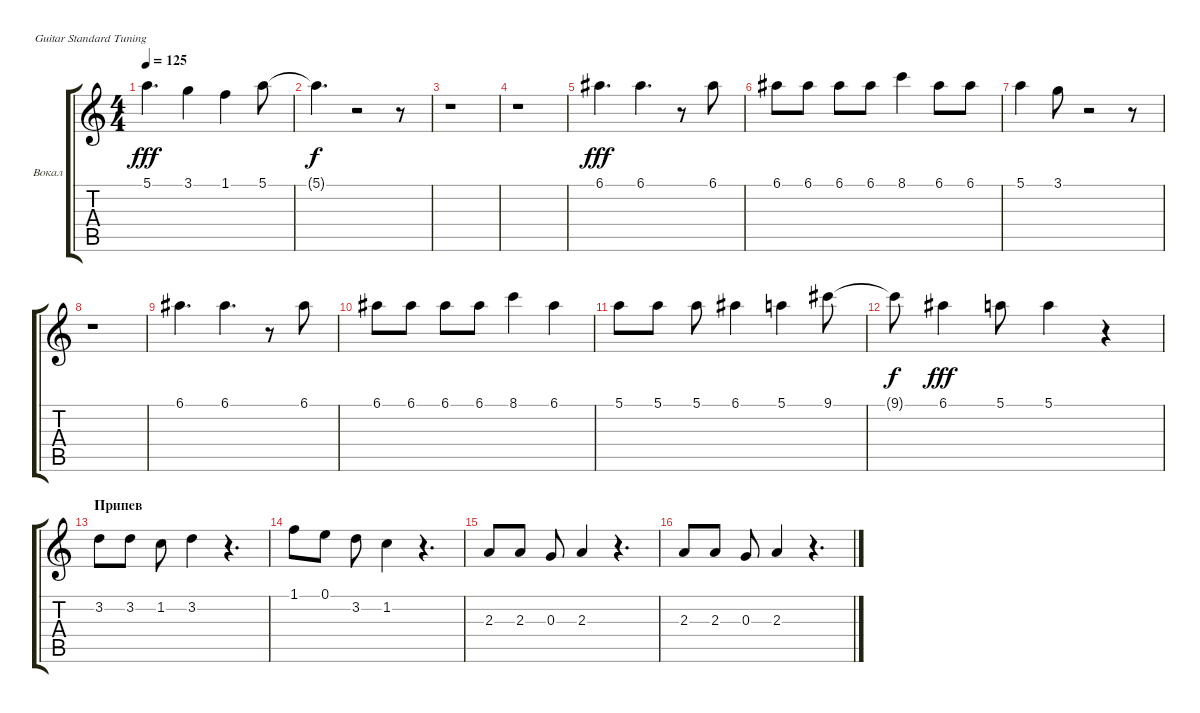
\bracketExtendMode groupsimilarinstruments
\firstSystemTrackNameOrientation horizontal
\otherSystemsTrackNameOrientation horizontal
\track ("Валерий Кипелов" "Вокал") {instrument tenorsax}
\staff {score tabs}
\tuning (E4 B3 G3 D3 A2 E2)
\displaytranspose 12
\ts (4 4)
\tempo 125
\clef g2
\ks c
5.1.4{d dy fff} 3.1.4 1.1.4 5.1.8 |
5.1{t}.4{d dy f} r.2 r.8 |
r.1 |
r.1 |
6.1.4{d dy fff} 6.1.4{d} r.8 6.1.8 |
6.1.8 6.1.8 6.1.8 6.1.8 8.1.4 6.1.8 6.1.8 |
5.1.4 3.1.8 r.2 r.8 |
r.1 |
6.1.4{d} 6.1.4{d} r.8 6.1.8 |
6.1.8 6.1.8 6.1.8 6.1.8 8.1.4 6.1.4 |
5.1.8 5.1.8 5.1.8 6.1.4 5.1.4 9.1.8 |
9.1{t}.8{dy f} 6.1.4{dy fff} 5.1.8 5.1.4 r.4 |
\section ("" "Припев")
3.2.8 3.2.8 1.2.8 3.2.4 r.4{d} |
1.1.8 0.1.8 3.2.8 1.2.4 r.4{d} |
2.3.8 2.3.8 0.3.8 2.3.4 r.4{d} |
2.3.8 2.3.8 0.3.8 2.3.4 r.4{d}
